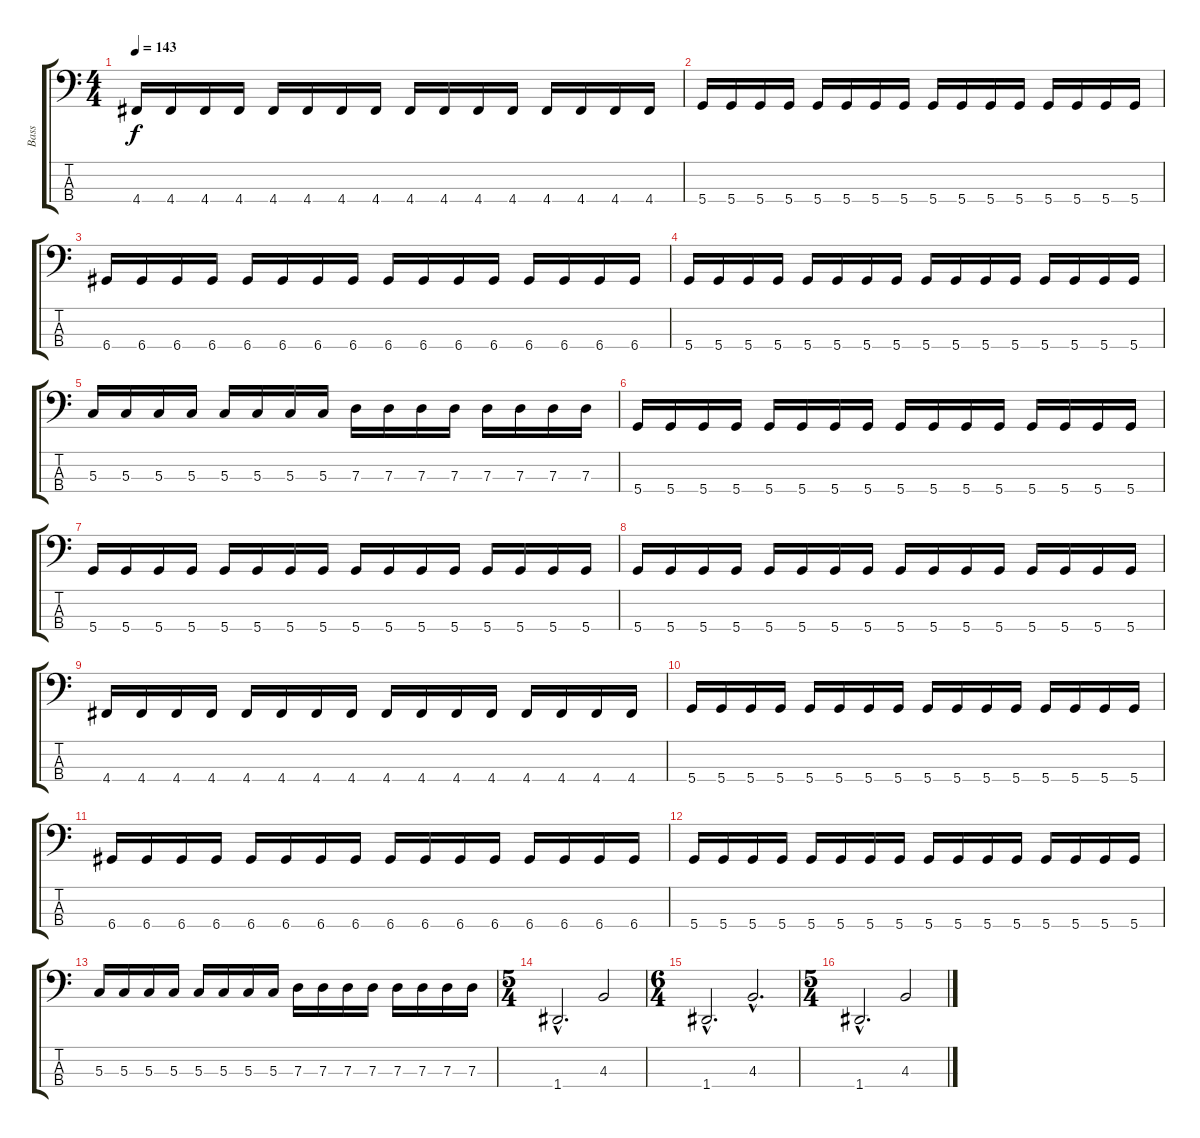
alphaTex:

\track ("Bass" "Bass") {instrument electricbassfinger}
\staff {score tabs}
\tuning (F2 C2 G1 D1) {hide}
\ts (4 4)
\tempo 143
\clef f4
\ks c
4.4.16{dy f} 4.4.16 4.4.16 4.4.16 4.4.16 4.4.16 4.4.16 4.4.16 4.4.16 4.4.16 4.4.16 4.4.16 4.4.16 4.4.16 4.4.16 4.4.16 |
5.4.16 5.4.16 5.4.16 5.4.16 5.4.16 5.4.16 5.4.16 5.4.16 5.4.16 5.4.16 5.4.16 5.4.16 5.4.16 5.4.16 5.4.16 5.4.16 |
6.4.16 6.4.16 6.4.16 6.4.16 6.4.16 6.4.16 6.4.16 6.4.16 6.4.16 6.4.16 6.4.16 6.4.16 6.4.16 6.4.16 6.4.16 6.4.16 |
5.4.16 5.4.16 5.4.16 5.4.16 5.4.16 5.4.16 5.4.16 5.4.16 5.4.16 5.4.16 5.4.16 5.4.16 5.4.16 5.4.16 5.4.16 5.4.16 |
5.3.16 5.3.16 5.3.16 5.3.16 5.3.16 5.3.16 5.3.16 5.3.16 7.3.16 7.3.16 7.3.16 7.3.16 7.3.16 7.3.16 7.3.16 7.3.16 |
5.4.16 5.4.16 5.4.16 5.4.16 5.4.16 5.4.16 5.4.16 5.4.16 5.4.16 5.4.16 5.4.16 5.4.16 5.4.16 5.4.16 5.4.16 5.4.16 |
5.4.16 5.4.16 5.4.16 5.4.16 5.4.16 5.4.16 5.4.16 5.4.16 5.4.16 5.4.16 5.4.16 5.4.16 5.4.16 5.4.16 5.4.16 5.4.16 |
5.4.16 5.4.16 5.4.16 5.4.16 5.4.16 5.4.16 5.4.16 5.4.16 5.4.16 5.4.16 5.4.16 5.4.16 5.4.16 5.4.16 5.4.16 5.4.16 |
4.4.16 4.4.16 4.4.16 4.4.16 4.4.16 4.4.16 4.4.16 4.4.16 4.4.16 4.4.16 4.4.16 4.4.16 4.4.16 4.4.16 4.4.16 4.4.16 |
5.4.16 5.4.16 5.4.16 5.4.16 5.4.16 5.4.16 5.4.16 5.4.16 5.4.16 5.4.16 5.4.16 5.4.16 5.4.16 5.4.16 5.4.16 5.4.16 |
6.4.16 6.4.16 6.4.16 6.4.16 6.4.16 6.4.16 6.4.16 6.4.16 6.4.16 6.4.16 6.4.16 6.4.16 6.4.16 6.4.16 6.4.16 6.4.16 |
5.4.16 5.4.16 5.4.16 5.4.16 5.4.16 5.4.16 5.4.16 5.4.16 5.4.16 5.4.16 5.4.16 5.4.16 5.4.16 5.4.16 5.4.16 5.4.16 |
5.3.16 5.3.16 5.3.16 5.3.16 5.3.16 5.3.16 5.3.16 5.3.16 7.3.16 7.3.16 7.3.16 7.3.16 7.3.16 7.3.16 7.3.16 7.3.16 |
\ts (5 4)
1.4{hac}.2{d} 4.3.2 |
\ts (6 4)
1.4{hac}.2{d} 4.3{hac}.2{d} |
\ts (5 4)
1.4{hac}.2{d} 4.3.2
